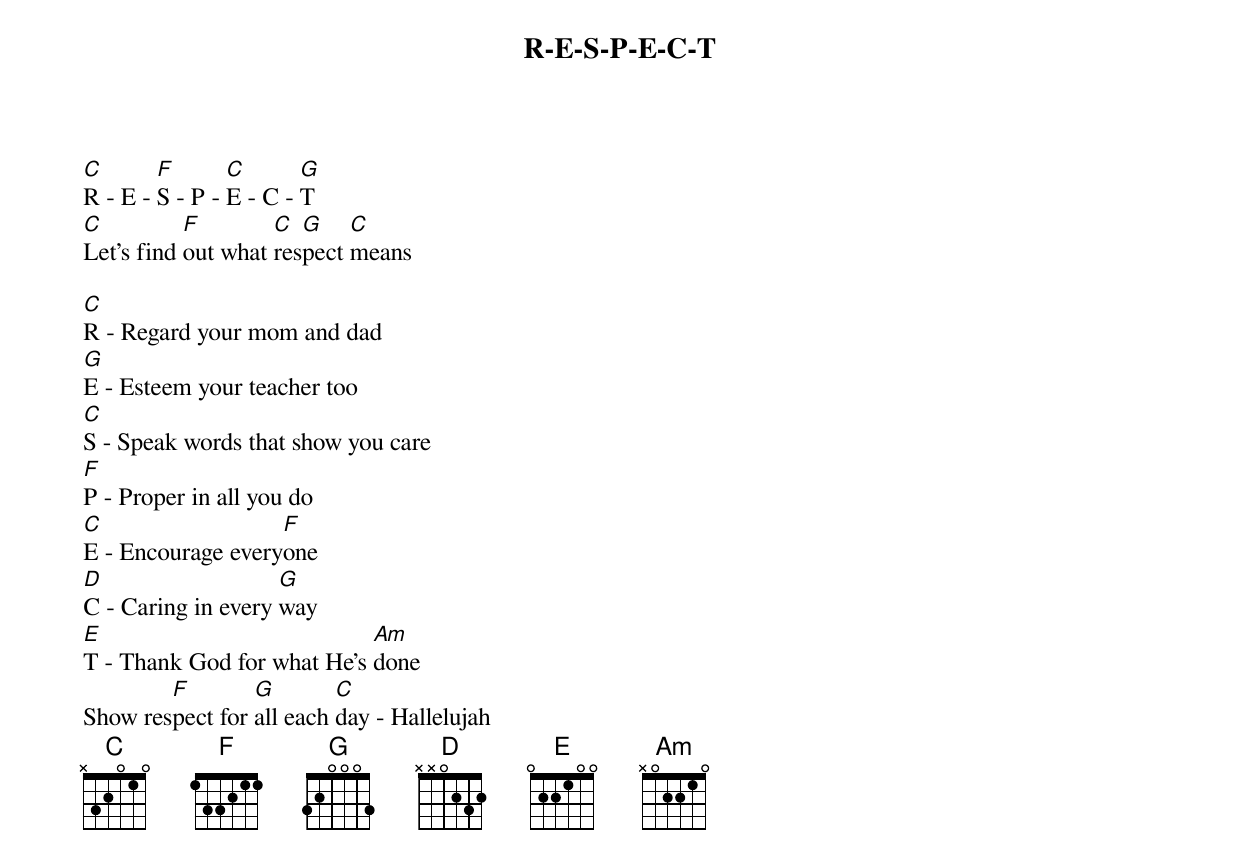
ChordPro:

{title: R-E-S-P-E-C-T}


[C]R - E - [F]S - P - [C]E - C - [G]T
[C]Let's find [F]out what [C]res[G]pect [C]means

[C]R - Regard your mom and dad
[G]E - Esteem your teacher too
[C]S - Speak words that show you care
[F]P - Proper in all you do
[C]E - Encourage every[F]one
[D]C - Caring in every [G]way
[E]T - Thank God for what He's [Am]done
Show res[F]pect for [G]all each [C]day - Hallelujah
